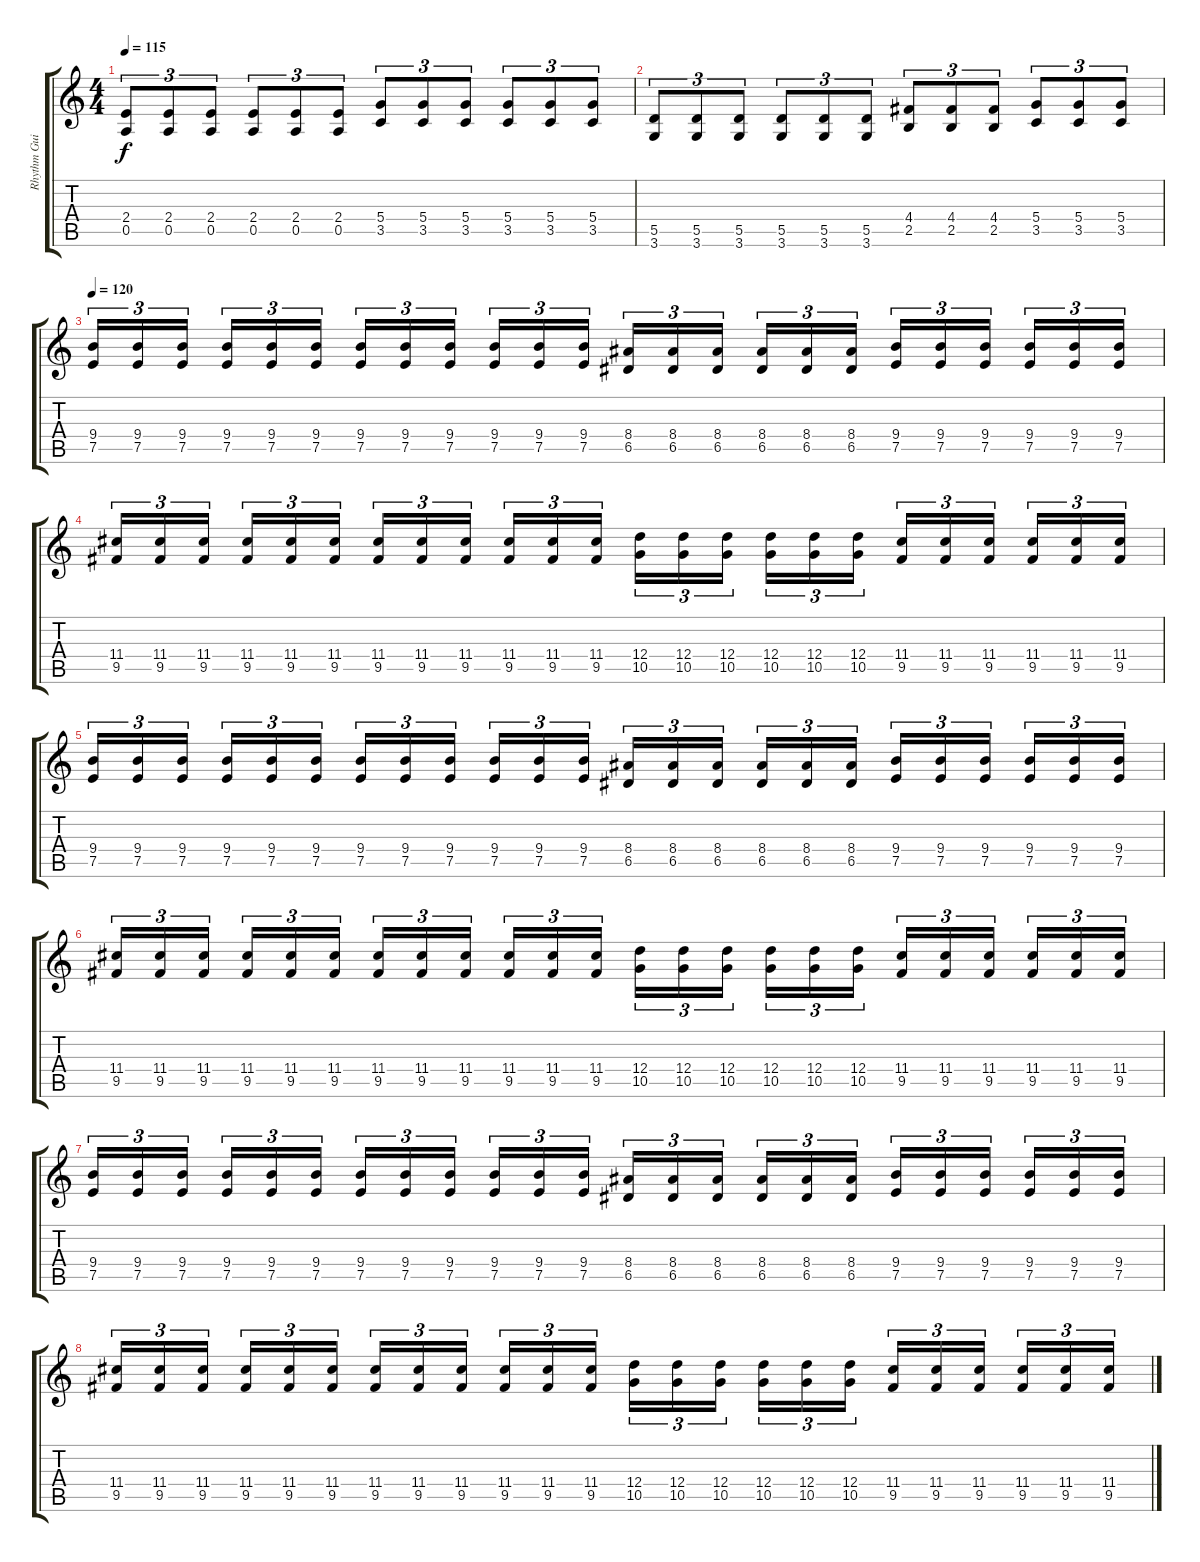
\track ("Rhythm Guitar" "Rhythm Gui") {instrument distortionguitar}
\staff {score tabs}
\tuning (E4 B3 G3 D3 A2 E2) {hide}
\ts (4 4)
\tempo 115
\clef g2
\ks c
(2.4 0.5).8{tu (3 2) dy f} (2.4 0.5).8{tu (3 2)} (2.4 0.5).8{tu (3 2)} (2.4 0.5).8{tu (3 2)} (2.4 0.5).8{tu (3 2)} (2.4 0.5).8{tu (3 2)} (5.4 3.5).8{tu (3 2)} (5.4 3.5).8{tu (3 2)} (5.4 3.5).8{tu (3 2)} (5.4 3.5).8{tu (3 2)} (5.4 3.5).8{tu (3 2)} (5.4 3.5).8{tu (3 2)} |
(5.5 3.6).8{tu (3 2)} (5.5 3.6).8{tu (3 2)} (5.5 3.6).8{tu (3 2)} (5.5 3.6).8{tu (3 2)} (5.5 3.6).8{tu (3 2)} (5.5 3.6).8{tu (3 2)} (4.4 2.5).8{tu (3 2)} (4.4 2.5).8{tu (3 2)} (4.4 2.5).8{tu (3 2)} (5.4 3.5).8{tu (3 2)} (5.4 3.5).8{tu (3 2)} (5.4 3.5).8{tu (3 2)} |
\tempo 120
(9.4 7.5).16{tu (3 2)} (9.4 7.5).16{tu (3 2)} (9.4 7.5).16{tu (3 2)} (9.4 7.5).16{tu (3 2)} (9.4 7.5).16{tu (3 2)} (9.4 7.5).16{tu (3 2)} (9.4 7.5).16{tu (3 2)} (9.4 7.5).16{tu (3 2)} (9.4 7.5).16{tu (3 2)} (9.4 7.5).16{tu (3 2)} (9.4 7.5).16{tu (3 2)} (9.4 7.5).16{tu (3 2)} (8.4 6.5).16{tu (3 2)} (8.4 6.5).16{tu (3 2)} (8.4 6.5).16{tu (3 2)} (8.4 6.5).16{tu (3 2)} (8.4 6.5).16{tu (3 2)} (8.4 6.5).16{tu (3 2)} (9.4 7.5).16{tu (3 2)} (9.4 7.5).16{tu (3 2)} (9.4 7.5).16{tu (3 2)} (9.4 7.5).16{tu (3 2)} (9.4 7.5).16{tu (3 2)} (9.4 7.5).16{tu (3 2)} |
(11.4 9.5).16{tu (3 2)} (11.4 9.5).16{tu (3 2)} (11.4 9.5).16{tu (3 2)} (11.4 9.5).16{tu (3 2)} (11.4 9.5).16{tu (3 2)} (11.4 9.5).16{tu (3 2)} (11.4 9.5).16{tu (3 2)} (11.4 9.5).16{tu (3 2)} (11.4 9.5).16{tu (3 2)} (11.4 9.5).16{tu (3 2)} (11.4 9.5).16{tu (3 2)} (11.4 9.5).16{tu (3 2)} (12.4 10.5).16{tu (3 2)} (12.4 10.5).16{tu (3 2)} (12.4 10.5).16{tu (3 2)} (12.4 10.5).16{tu (3 2)} (12.4 10.5).16{tu (3 2)} (12.4 10.5).16{tu (3 2)} (11.4 9.5).16{tu (3 2)} (11.4 9.5).16{tu (3 2)} (11.4 9.5).16{tu (3 2)} (11.4 9.5).16{tu (3 2)} (11.4 9.5).16{tu (3 2)} (11.4 9.5).16{tu (3 2)} |
(9.4 7.5).16{tu (3 2)} (9.4 7.5).16{tu (3 2)} (9.4 7.5).16{tu (3 2)} (9.4 7.5).16{tu (3 2)} (9.4 7.5).16{tu (3 2)} (9.4 7.5).16{tu (3 2)} (9.4 7.5).16{tu (3 2)} (9.4 7.5).16{tu (3 2)} (9.4 7.5).16{tu (3 2)} (9.4 7.5).16{tu (3 2)} (9.4 7.5).16{tu (3 2)} (9.4 7.5).16{tu (3 2)} (8.4 6.5).16{tu (3 2)} (8.4 6.5).16{tu (3 2)} (8.4 6.5).16{tu (3 2)} (8.4 6.5).16{tu (3 2)} (8.4 6.5).16{tu (3 2)} (8.4 6.5).16{tu (3 2)} (9.4 7.5).16{tu (3 2)} (9.4 7.5).16{tu (3 2)} (9.4 7.5).16{tu (3 2)} (9.4 7.5).16{tu (3 2)} (9.4 7.5).16{tu (3 2)} (9.4 7.5).16{tu (3 2)} |
(11.4 9.5).16{tu (3 2)} (11.4 9.5).16{tu (3 2)} (11.4 9.5).16{tu (3 2)} (11.4 9.5).16{tu (3 2)} (11.4 9.5).16{tu (3 2)} (11.4 9.5).16{tu (3 2)} (11.4 9.5).16{tu (3 2)} (11.4 9.5).16{tu (3 2)} (11.4 9.5).16{tu (3 2)} (11.4 9.5).16{tu (3 2)} (11.4 9.5).16{tu (3 2)} (11.4 9.5).16{tu (3 2)} (12.4 10.5).16{tu (3 2)} (12.4 10.5).16{tu (3 2)} (12.4 10.5).16{tu (3 2)} (12.4 10.5).16{tu (3 2)} (12.4 10.5).16{tu (3 2)} (12.4 10.5).16{tu (3 2)} (11.4 9.5).16{tu (3 2)} (11.4 9.5).16{tu (3 2)} (11.4 9.5).16{tu (3 2)} (11.4 9.5).16{tu (3 2)} (11.4 9.5).16{tu (3 2)} (11.4 9.5).16{tu (3 2)} |
(9.4 7.5).16{tu (3 2)} (9.4 7.5).16{tu (3 2)} (9.4 7.5).16{tu (3 2)} (9.4 7.5).16{tu (3 2)} (9.4 7.5).16{tu (3 2)} (9.4 7.5).16{tu (3 2)} (9.4 7.5).16{tu (3 2)} (9.4 7.5).16{tu (3 2)} (9.4 7.5).16{tu (3 2)} (9.4 7.5).16{tu (3 2)} (9.4 7.5).16{tu (3 2)} (9.4 7.5).16{tu (3 2)} (8.4 6.5).16{tu (3 2)} (8.4 6.5).16{tu (3 2)} (8.4 6.5).16{tu (3 2)} (8.4 6.5).16{tu (3 2)} (8.4 6.5).16{tu (3 2)} (8.4 6.5).16{tu (3 2)} (9.4 7.5).16{tu (3 2)} (9.4 7.5).16{tu (3 2)} (9.4 7.5).16{tu (3 2)} (9.4 7.5).16{tu (3 2)} (9.4 7.5).16{tu (3 2)} (9.4 7.5).16{tu (3 2)} |
(11.4 9.5).16{tu (3 2)} (11.4 9.5).16{tu (3 2)} (11.4 9.5).16{tu (3 2)} (11.4 9.5).16{tu (3 2)} (11.4 9.5).16{tu (3 2)} (11.4 9.5).16{tu (3 2)} (11.4 9.5).16{tu (3 2)} (11.4 9.5).16{tu (3 2)} (11.4 9.5).16{tu (3 2)} (11.4 9.5).16{tu (3 2)} (11.4 9.5).16{tu (3 2)} (11.4 9.5).16{tu (3 2)} (12.4 10.5).16{tu (3 2)} (12.4 10.5).16{tu (3 2)} (12.4 10.5).16{tu (3 2)} (12.4 10.5).16{tu (3 2)} (12.4 10.5).16{tu (3 2)} (12.4 10.5).16{tu (3 2)} (11.4 9.5).16{tu (3 2)} (11.4 9.5).16{tu (3 2)} (11.4 9.5).16{tu (3 2)} (11.4 9.5).16{tu (3 2)} (11.4 9.5).16{tu (3 2)} (11.4 9.5).16{tu (3 2)}
